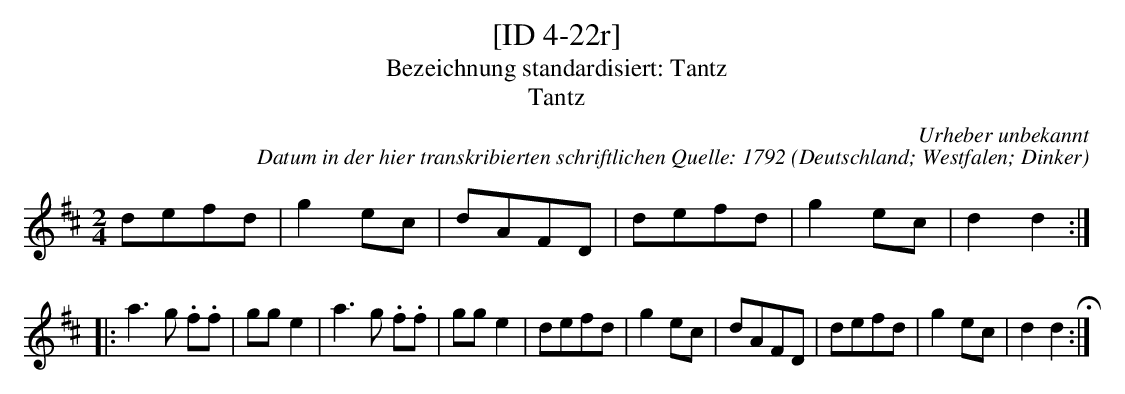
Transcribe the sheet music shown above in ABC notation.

X:1
T:[ID 4-22r]
T:Bezeichnung standardisiert: Tantz
T:Tantz
C:Urheber unbekannt
C:Datum in der hier transkribierten schriftlichen Quelle: 1792
O:Deutschland; Westfalen; Dinker
L:1/16
M:2/4
K:D
d2e2f2d2 | g4e2c2 | d2A2F2D2 | d2e2f2d2 | g4e2c2 | d4d4 ::
a6g2 .f2.f2 |g2g2e4 | a6g2 .f2.f2 | g2g2e4 | d2e2f2d2 | g4e2c2 | d2A2F2D2 | d2e2f2d2 | g4e2c2 | d4d4 H:|
